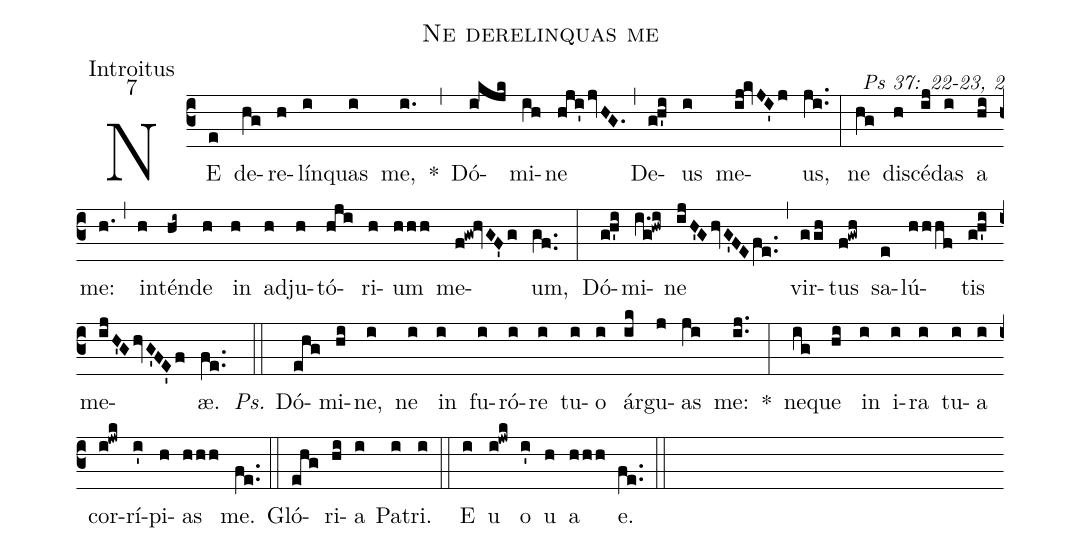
name: Ne derelinquas me;
office-part: Introitus;
mode: 7;
commentary: Ps 37: 22-23, 2;
%%
(c3) NE(e) de(hg)re(h)lín(i)quas(i) me,(i.) *(,)
Dó(i!kjk)mi(ih)ne(hji'jvHG.) (,) De(gh'i)us(i) me(ij!kvJI'j)us,(ji..) (:)
ne(hg) di(h)scé(ij)das(i) a(hi) me:(h.) (,) in(h)tén(hi~)de(h) in(h) ad(h)ju(h)tó(hji)ri(h)um(hhh) me(f!gw!hvGF'g)um,(gf..) (:)
Dó(gh'i)mi(i.g!hwi)ne(ijH'GhvG'FEfe..) (,) vir(ggh)tus(f!gwh) sa(e)lú(hhhf)tis(gh'i) me(ijH'GhvG'FE'f)æ.(fe..) (::)
<i>Ps.</i> Dó(ehg)mi(hi)ne,(i) ne(i) in(i) fu(i)ró(i)re(i) tu(i)o(i) ár(ik)gu(j)as(ji) me:(ij..) *(:)
ne(ig)que(hi) in(i) i(i)ra(i) tu(i)a(i) cor(i!jwk)rí(i')pi(h)as(hhh) me.(fe..) (::)
Gló(ehg)ri(hi)a(i) Pa(i)tri.(i) (::)
<eu>E(i) u(i!jwk) o(i') u(h) a(hhh) e.</eu>(fe..) (::)
